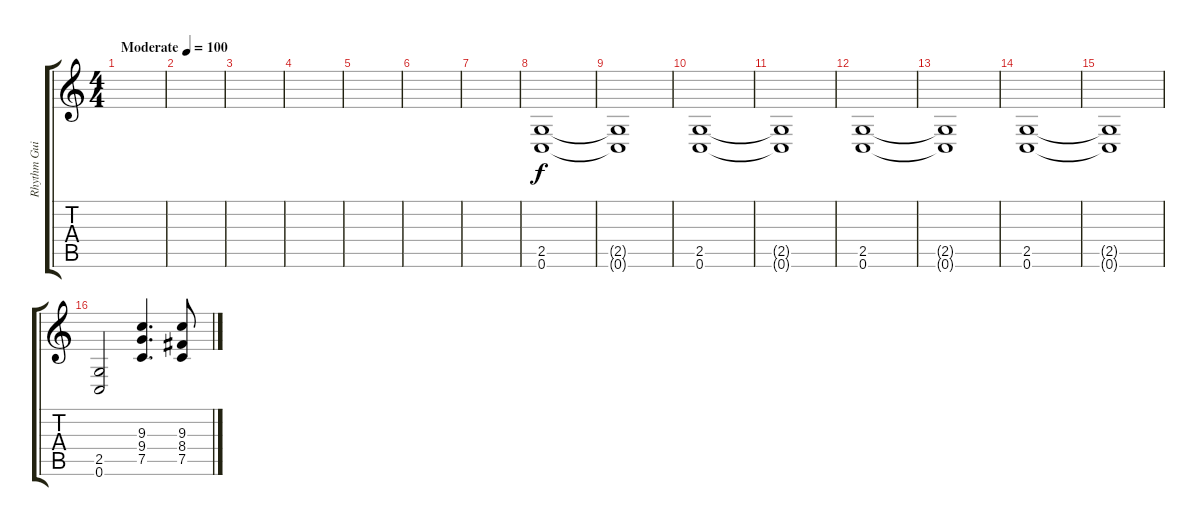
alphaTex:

\track ("Rhythm Guitar" "Rhythm Gui") {instrument distortionguitar}
\staff {score tabs}
\tuning (C4 G3 Eb3 Bb2 F2 C2) {hide}
\ts (4 4)
\tempo (100 "Moderate")
\clef g2
\ks c
|
|
|
|
|
|
|
(2.5 0.6).1 |
(2.5{t} 0.6{t}).1 |
(2.5 0.6).1 |
(2.5{t} 0.6{t}).1 |
(2.5 0.6).1 |
(2.5{t} 0.6{t}).1 |
(2.5 0.6).1 |
(2.5{t} 0.6{t}).1 |
(2.5 0.6).2 (9.3 9.4 7.5).4{d} (9.3 8.4 7.5).8
